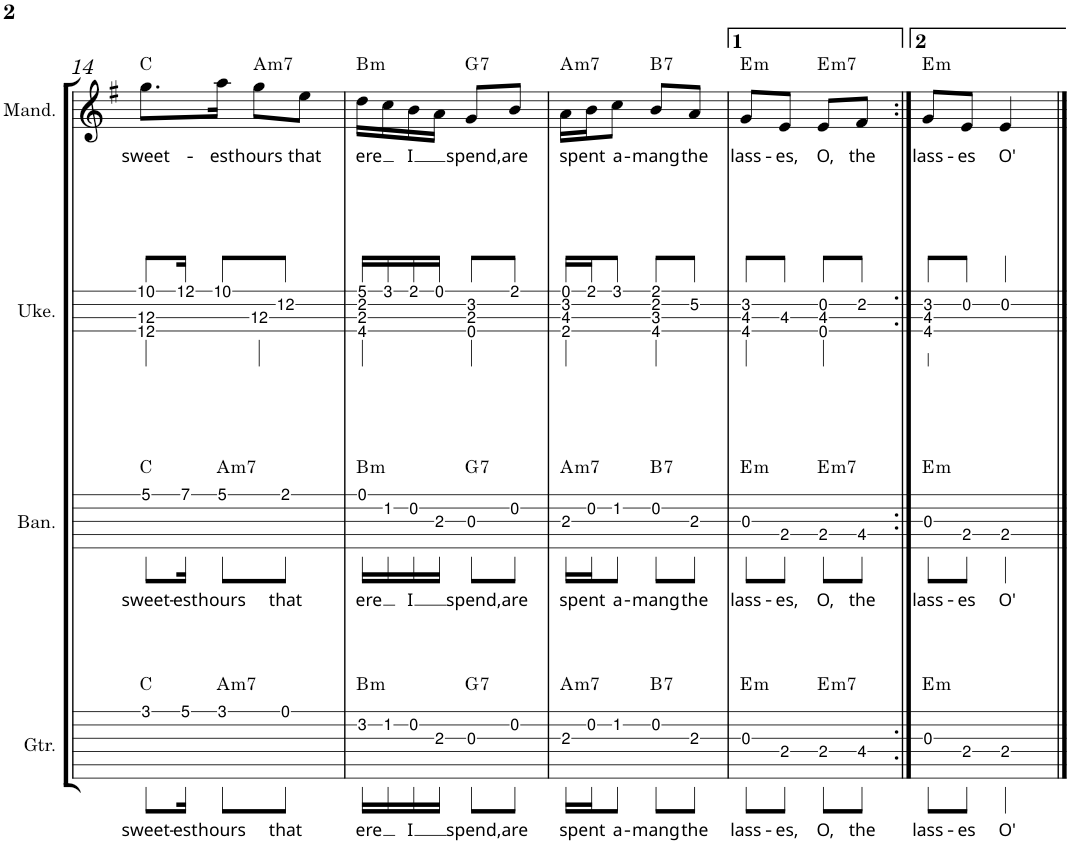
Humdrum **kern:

**kern	**text	**harte	**kern	**text	**harte	**kern	**kern	**text	**harte
*part4	*part4	*part4	*part3	*part3	*part3	*part2	*part1	*part1	*part1
*staff4	*staff4	*	*staff3	*staff3	*	*staff2	*staff1	*staff1	*
*I"Guitar	*	*	*I"Banjo	*	*	*I"Ukulele	*I"Mandolin	*	*
*I'Gtr.	*	*	*I'Ban.	*	*	*I'Uke.	*I'Mand.	*	*
!!LO:PB:g=z
*	*	*	*	*	*	*	*clefG2	*	*
*	*	*	*Trd7c12	*	*	*	*	*	*
*k[f#]	*	*	*k[f#]	*	*	*k[f#]	*k[f#]	*	*
*e:	*	*	*e:	*	*	*e:	*e:	*	*
*M2/4	*	*	*M2/4	*	*	*M2/4	*M2/4	*	*
=14	=14	=14	=14	=14	=14	=14	=14	=14	=14
!	!LO:LY:b	!	!	!LO:LY:b	!	!	!	!LO:LY:b	!
*	*	*	*	*	*	*^	*	*	*
8g\L	sweet-	C:maj	8g\L	sweet-	C:maj	8gg/L	4g\ 4cc\	8.gg\L	sweet-	C:maj
!	!LO:LY:b	!	!	!LO:LY:b	!	!	!	!	!	!
16a\Jk	-est	.	16a\Jk	-est	.	16aa/Jk	.	.	.	.
!	!LO:LY:b	!LO:H:kt=m7	!	!LO:LY:b	!LO:H:kt=m7	!	!	!	!LO:LY:b	!
8g\L	hours	A:min7	8g\L	hours	A:min7	8gg/L	.	16aa\Jk	-est	.
!	!	!	!	!	!	!	!	!	!LO:LY:b	!LO:H:kt=m7
.	.	.	.	.	.	.	4cc\	8gg\L	hours	A:min7
!	!LO:LY:b	!	!	!LO:LY:b	!	!	!	!	!	!
8e\J	that	.	8e\J	that	.	8ee/J	.	.	.	.
!	!	!	!	!	!	!	!	!	!LO:LY:b	!
.	.	.	.	.	.	.	.	8ee\J	that	.
16ryy	.	.	16ryy	.	.	16ryy	.	.	.	.
=15	=15	=15	=15	=15	=15	=15	=15	=15	=15	=15
!	!LO:LY:b	!LO:H:kt=m	!	!LO:LY:b	!LO:H:kt=m	!	!	!	!LO:LY:b	!LO:H:kt=m
16d\LL	ere	B:min	16d\LL	ere	B:min	16dd/LL	4B\ 4d\ 4f#\	16dd\LL	ere	B:min
16c\	.	.	16c\	.	.	16cc/	.	16cc\	.	.
!	!LO:LY:b	!	!	!LO:LY:b	!	!	!	!	!LO:LY:b	!
16B\	I	.	16B\	I	.	16b/	.	16b\	I	.
16A\JJ	.	.	16A\JJ	.	.	16a/JJ	.	16a\JJ	.	.
!	!LO:LY:b	!LO:H:kt=7	!	!LO:LY:b	!LO:H:kt=7	!	!	!	!LO:LY:b	!LO:H:kt=7
8G\L	spend,	G:7	8G\L	spend,	G:7	8g/L	4G\ 4d\	8g/L	spend,	G:7
!	!LO:LY:b	!	!	!LO:LY:b	!	!	!	!	!LO:LY:b	!
8B\J	are	.	8B\J	are	.	8b/J	.	8b/J	are	.
=16	=16	=16	=16	=16	=16	=16	=16	=16	=16	=16
!	!LO:LY:b	!LO:H:kt=m7	!	!LO:LY:b	!LO:H:kt=m7	!	!	!	!LO:LY:b	!LO:H:kt=m7
16A\LL	spent	A:min7	16A\LL	spent	A:min7	16a/LL	4A\ 4e\ 4g\	16a\LL	spent	A:min7
16B\J	.	.	16B\J	.	.	16b/J	.	16b\J	.	.
!	!LO:LY:b	!	!	!LO:LY:b	!	!	!	!	!LO:LY:b	!
8c\J	a-	.	8c\J	a-	.	8cc/J	.	8cc\J	a-	.
!	!LO:LY:b	!LO:H:kt=7	!	!LO:LY:b	!LO:H:kt=7	!	!	!	!LO:LY:b	!LO:H:kt=7
8B\L	-mang	B:7	8B\L	-mang	B:7	8b/L	4B\ 4e-\ 4f#\	8b/L	-mang	B:7
!	!LO:LY:b	!	!	!LO:LY:b	!	!	!	!	!LO:LY:b	!
8A\J	the	.	8A\J	the	.	8a/J	.	8a/J	the	.
=17	=17	=17	=17	=17	=17	=17	=17	=17	=17	=17
!	!LO:LY:b	!LO:H:kt=m	!	!LO:LY:b	!LO:H:kt=m	!	!	!	!LO:LY:b	!LO:H:kt=m
8G\L	lass-	E:min	8G\L	lass-	E:min	8g/L	4B\ 4e\	8g/L	lass-	E:min
!	!LO:LY:b	!	!	!LO:LY:b	!	!	!	!	!LO:LY:b	!
8E\J	-es,	.	8E\J	-es,	.	8e/J	.	8e/J	-es,	.
!	!LO:LY:b	!LO:H:kt=m7	!	!LO:LY:b	!LO:H:kt=m7	!	!	!	!LO:LY:b	!LO:H:kt=m7
8E\L	O,	E:min7	8E\L	O,	E:min7	8e/L	4G\ 4e\	8e/L	O,	E:min7
!	!LO:LY:b	!	!	!LO:LY:b	!	!	!	!	!LO:LY:b	!
8F#\J	the	.	8F#\J	the	.	8f#/J	.	8f#/J	the	.
=18:|!	=18:|!	=18:|!	=18:|!	=18:|!	=18:|!	=18:|!	=18:|!	=18:|!	=18:|!	=18:|!
!	!LO:LY:b	!LO:H:kt=m	!	!LO:LY:b	!LO:H:kt=m	!	!	!	!LO:LY:b	!LO:H:kt=m
8G\L	lass-	E:min	8G\L	lass-	E:min	8g/L	2B\ 2e\	8g/L	lass-	E:min
!	!LO:LY:b	!	!	!LO:LY:b	!	!	!	!	!LO:LY:b	!
8E\J	-es	.	8E\J	-es	.	8e/J	.	8e/J	-es	.
!	!LO:LY:b	!	!	!LO:LY:b	!	!	!	!	!LO:LY:b	!
4E\	O'	.	4E\	O'	.	4e/	.	4e/	O'	.
*	*	*	*	*	*	*v	*v	*	*	*
==	==	==	==	==	==	==	==	==	==
*-	*-	*-	*-	*-	*-	*-	*-	*-	*-
